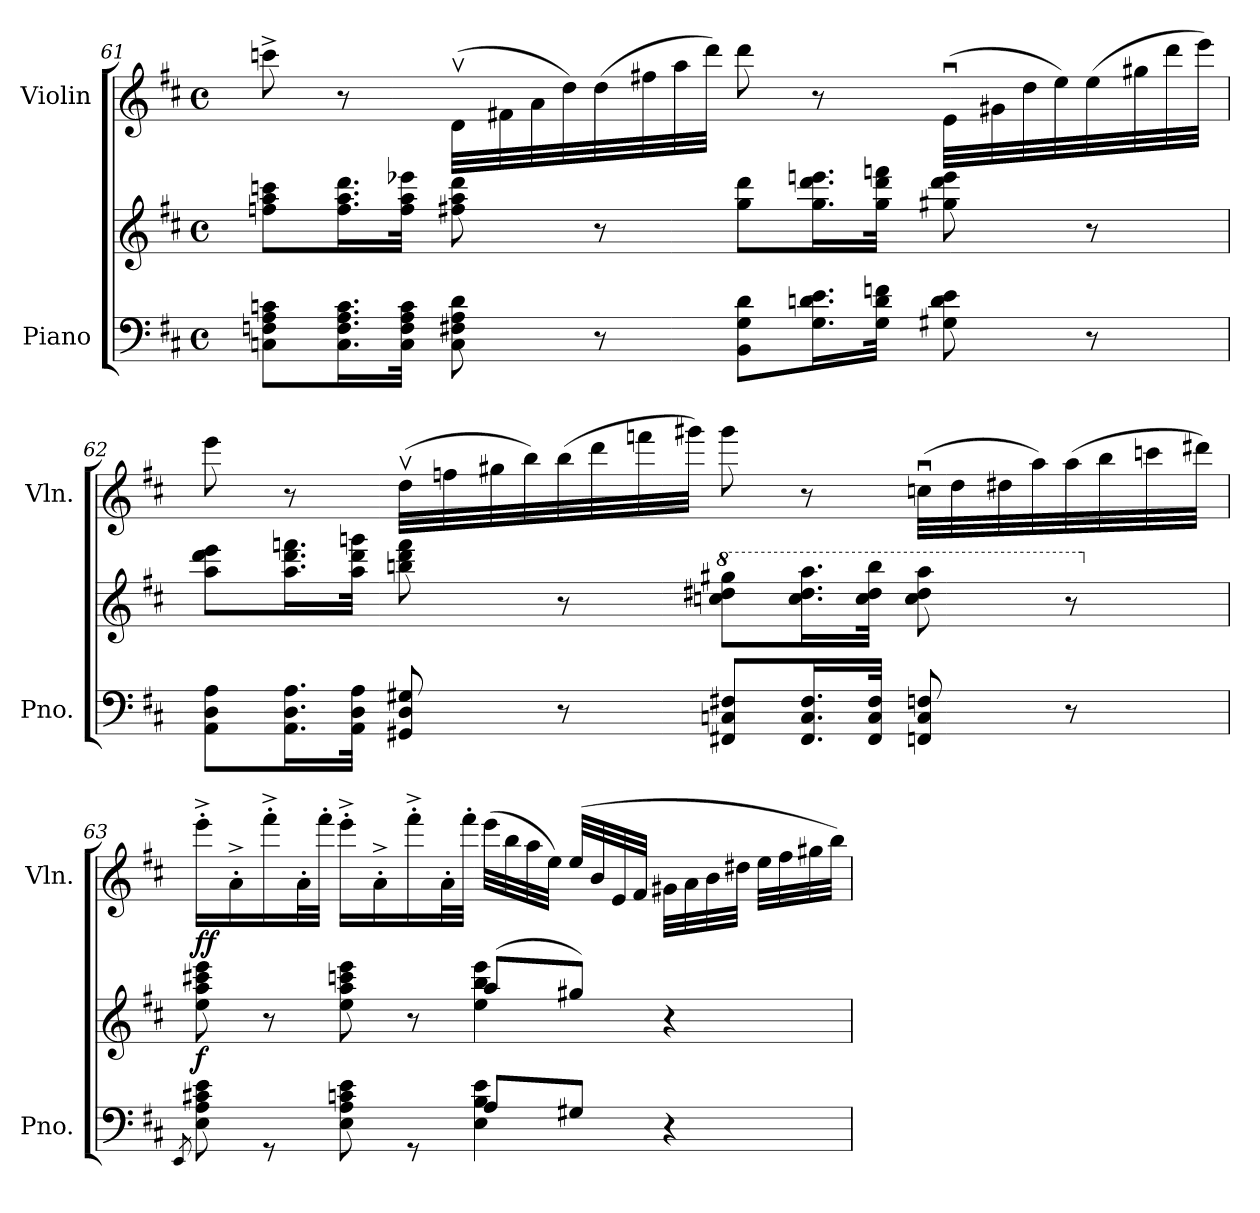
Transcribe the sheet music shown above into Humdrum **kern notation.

**kern	**kern	**dynam	**kern	**dynam
*part2	*part2	*part2	*part1	*part1
*staff3	*staff2	*staff2/3	*staff1	*staff1
*I"Piano	*	*	*I"Violin	*
*I'Pno.	*	*	*I'Vln.	*
!!LO:LB:g=z
*clefF4	*clefG2	*	*clefG2	*
*k[f#c#]	*k[f#c#]	*	*k[f#c#]	*
*M4/4	*M4/4	*	*M4/4	*
*met(c)	*met(c)	*	*met(c)	*
=61	=61	=61	=61	=61
8Cn\ 8Fn\ 8A\ 8cn\L	8ffn\ 8aa\ 8cccn\L	.	8cccn^\	.
16.C\ 16.F\ 16.A\ 16.c\L	16.ff\ 16.aa\ 16.ddd\L	.	8r	.
32C\ 32F\ 32A\ 32c\JJk	32ff\ 32aa\ 32eee-X\JJk	.	.	.
8C\ 8F#X\ 8A\ 8d\	8ff#X\ 8aa\ 8ddd\	.	(32dv\LLL	.
.	.	.	32f#X\	.
.	.	.	32a\	.
.	.	.	32dd\)	.
8r	8r	.	(32dd\	.
.	.	.	32ff#X\	.
.	.	.	32aa\	.
.	.	.	32ddd\JJJ)	.
8BB\ 8G\ 8d\L	8gg\ 8ddd\L	.	8ddd\	.
16.G\ 16.dn\ 16.e\L	16.gg\ 16.ddd\ 16.eeen\L	.	8r	.
32G\ 32d\ 32fn\JJk	32gg\ 32ddd\ 32fffn\JJk	.	.	.
8G#X\ 8d\ 8e\	8gg#X\ 8ddd\ 8eee\	.	(32eu\LLL	.
.	.	.	32g#X\	.
.	.	.	32dd\	.
.	.	.	32ee\)	.
8r	8r	.	(32ee\	.
.	.	.	32gg#X\	.
.	.	.	32ddd\	.
.	.	.	32eee\JJJ)	.
!!LO:LB:g=z
=62	=62	=62	=62	=62
8AA\ 8D\ 8A\L	8aa\ 8ddd\ 8eee\L	.	8eee\	.
16.AA\ 16.D\ 16.A\L	16.aa\ 16.ddd\ 16.fffn\L	.	8r	.
32AA\ 32D\ 32A\JJk	32aa\ 32ddd\ 32gggn\JJk	.	.	.
8GG#X/ 8D/ 8G#X/	8bbn\ 8ddd\ 8fff\	.	(32ddv\LLL	.
.	.	.	32ffn\	.
.	.	.	32gg#X\	.
.	.	.	32bb\)	.
8r	8r	.	(32bb\	.
.	.	.	32ddd\	.
.	.	.	32fffn\	.
.	.	.	32ggg#X\JJJ)	.
*	*8va	*	*	*
8FF#X/ 8Cn/ 8F#X/L	8cccn\ 8ddd#X\ 8ggg#X\L	.	8ggg#\	.
16.FF#/ 16.C/ 16.F#/L	16.ccc\ 16.ddd#\ 16.aaa\L	.	8r	.
32FF#/ 32C/ 32F#/JJk	32ccc\ 32ddd#\ 32bbb\JJk	.	.	.
8FFn/ 8C/ 8Fn/	8ccc\ 8ddd#\ 8aaa\	.	(32ccnu\LLL	.
.	.	.	32dd\	.
.	.	.	32dd#X\	.
.	.	.	32aa\)	.
8r	8r	.	(32aa\	.
.	.	.	32bb\	.
.	.	.	32cccn\	.
.	.	.	32ddd#X\JJJ)	.
!!LO:PB:g=z
=63	=63	=63	=63	=63
8qEE/	.	.	.	.
*^	*	*	*	*
*	*	*X8va	*	*	*
*	*	*^	*	*	*
!	!	!	!	!LO:DY:b	!	!LO:DY:b
8E\ 8A\ 8c#X\ 8e\	2ryy	8ee\ 8aa\ 8ccc#X\ 8eee\	2ryy	f	16eee'^\LL	ff
.	.	.	.	.	16a'^\	.
8rGG	.	8r	.	.	16fff#'^\	.
.	.	.	.	.	32a'\L	.
.	.	.	.	.	32fff#'\JJJ	.
8E\ 8A\ 8cn\ 8e\	.	8ee\ 8aa\ 8cccn\ 8eee\	.	.	16eee'^\LL	.
.	.	.	.	.	16a'^\	.
8rGG	.	8r	.	.	16fff#'^\	.
.	.	.	.	.	32a'\L	.
.	.	.	.	.	32fff#'\JJJ	.
8A/L	4E\ 4B\ 4e\	(8aa/L	4ee\ 4bb\ 4eee\	.	(32eee\LLL	.
.	.	.	.	.	32bb\	.
.	.	.	.	.	32aa\	.
.	.	.	.	.	32ee\JJJ)	.
8G#X/J	.	8gg#X/J)	.	.	(32ee/LLL	.
.	.	.	.	.	32b/	.
.	.	.	.	.	32e/	.
.	.	.	.	.	32f#/JJJ	.
4r	4ryy	4r	4ryy	.	32g#X\LLL	.
.	.	.	.	.	32a\	.
.	.	.	.	.	32b\	.
.	.	.	.	.	32dd#X\JJJ	.
.	.	.	.	.	32ee\LLL	.
.	.	.	.	.	32ff#\	.
.	.	.	.	.	32gg#X\	.
.	.	.	.	.	32bb\JJJ)	.
*v	*v	*	*	*	*	*
*	*v	*v	*	*	*
=	=	=	=	=
*-	*-	*-	*-	*-
